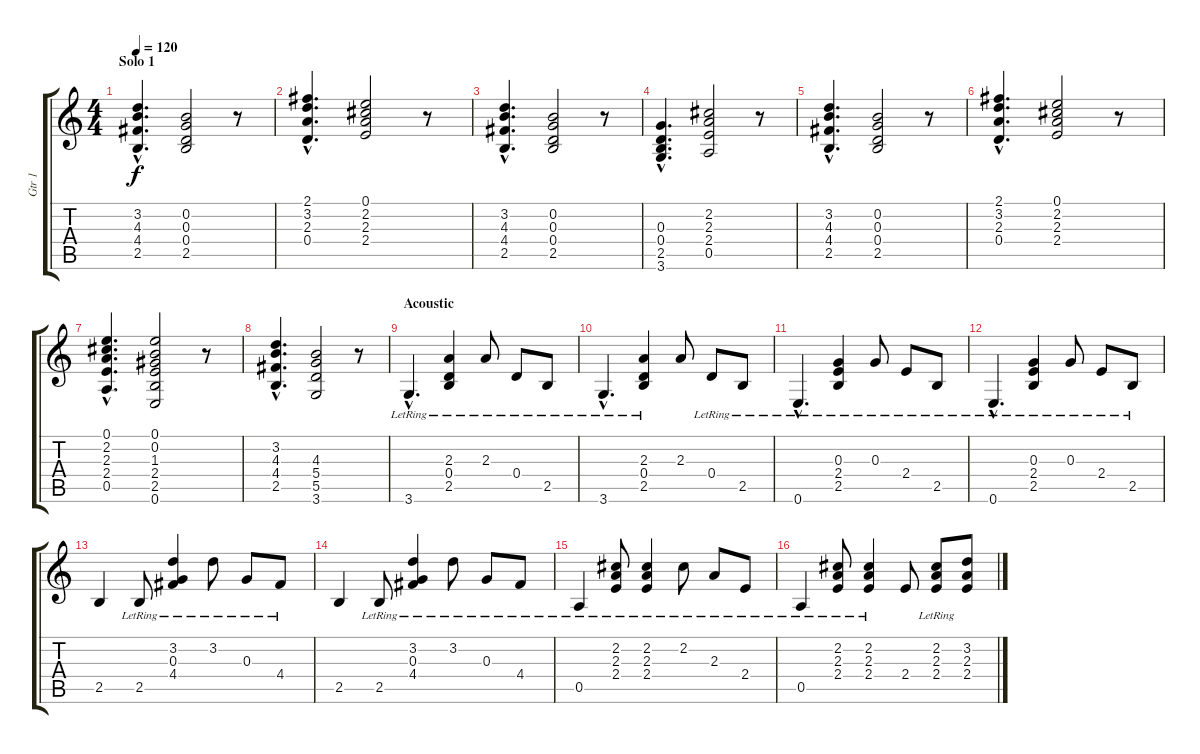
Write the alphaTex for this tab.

\track ("Gtr 1" "Gtr 1") {instrument acousticguitarnylon}
\staff {score tabs}
\tuning (E4 B3 G3 D3 A2 E2) {hide}
\ts (4 4)
\section ("" "Solo 1")
\tempo 120
\clef g2
\ks c
(3.2{hac} 4.3{hac} 4.4{hac} 2.5{hac}).4{d dy f} (0.2 0.3 0.4 2.5).2 r.8 |
(2.1{hac} 3.2{hac} 2.3{hac} 0.4{hac}).4{d} (0.1 2.2 2.3 2.4).2 r.8 |
(3.2{hac} 4.3{hac} 4.4{hac} 2.5{hac}).4{d} (0.2 0.3 0.4 2.5).2 r.8 |
(0.3{hac} 0.4{hac} 2.5{hac} 3.6{hac}).4{d} (2.2 2.3 2.4 0.5).2 r.8 |
(3.2{hac} 4.3{hac} 4.4{hac} 2.5{hac}).4{d} (0.2 0.3 0.4 2.5).2 r.8 |
(2.1{hac} 3.2{hac} 2.3{hac} 0.4{hac}).4{d} (0.1 2.2 2.3 2.4).2 r.8 |
(0.1{hac} 2.2{hac} 2.3{hac} 2.4{hac} 0.5{hac}).4{d} (0.1 0.2 1.3 2.4 2.5 0.6).2 r.8 |
(3.2{hac} 4.3{hac} 4.4{hac} 2.5{hac}).4{d} (4.3 5.4 5.5 3.6).2 r.8 |
\section ("" "Acoustic")
3.6{hac lr}.4{d} (2.3 0.4 2.5{lr}).4 2.3{lr}.8 0.4{lr}.8 2.5{lr}.8 |
3.6{hac lr}.4{d} (2.3{lr} 0.4 2.5{lr}).4 2.3.8 0.4{lr}.8 2.5{lr}.8 |
0.6{hac lr}.4{d} (0.3 2.4 2.5{lr}).4 0.3{lr}.8 2.4{lr}.8 2.5{lr}.8 |
0.6{hac lr}.4{d} (0.3 2.4 2.5{lr}).4 0.3{lr}.8 2.4{lr}.8 2.5{lr}.8 |
2.5.4 2.5{lr}.8 (3.2 0.3 4.4{lr}).4 3.2{lr}.8 0.3{lr}.8 4.4{lr}.8 |
2.5.4 2.5{lr}.8 (3.2 0.3 4.4{lr}).4 3.2{lr}.8 0.3{lr}.8 4.4{lr}.8 |
0.5{lr}.4 (2.2 2.3 2.4{lr}).8 (2.2 2.3{lr} 2.4).4 2.2{lr}.8 2.3{lr}.8 2.4{lr}.8 |
0.5{lr}.4 (2.2{lr} 2.3 2.4).8 (2.2 2.3 2.4{lr}).4 2.4.8 (2.2 2.3{lr} 2.4).8 (3.2 2.3 2.4).8
